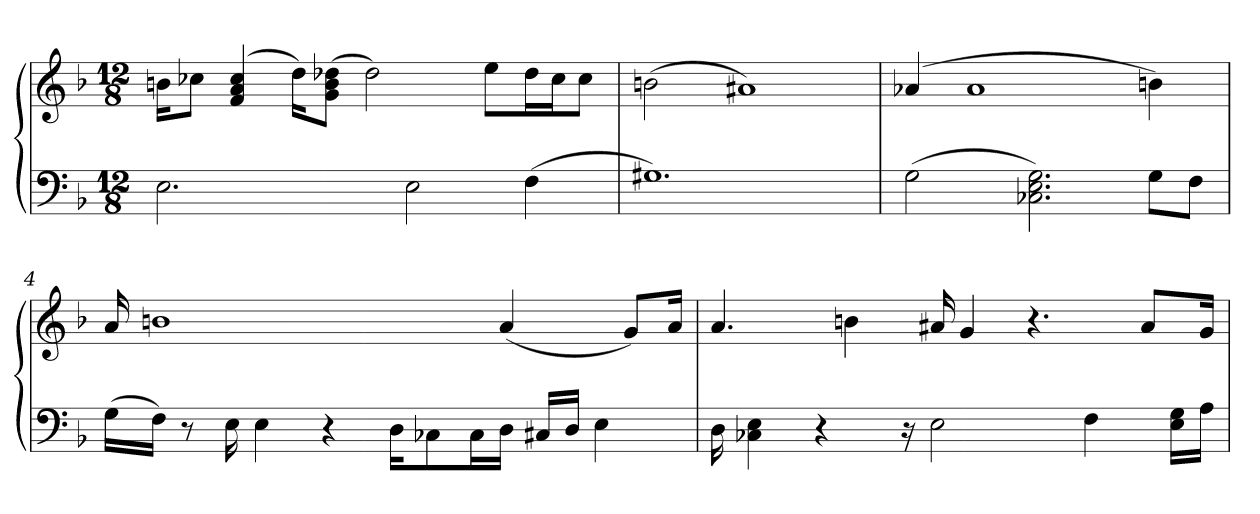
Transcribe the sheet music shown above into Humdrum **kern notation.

**kern	**kern
*part1	*part1
*staff2	*staff1
*clefF4	*clefG2
*k[b-]	*k[b-]
*M12/8	*M12/8
=1	=1
2.E	16bn\KL
.	8cc-X\J
.	(4f 4a 4cc-
.	16dd\KL)
.	(8g\ 8b\ 8dd-X\J
.	2dd-)
2E	.
.	8ee\L
(4F	16dd-\L
.	16cc-\J
.	8cc-\J
=2	=2
1.G#X)	(2bn
.	1a#X)
=3	=3
(2G	(4a-X
.	1a-
2.C-X 2.E 2.G)	.
8G\L	4bn)
8F\J	.
=4	=4
(16G\LL	16a
16F\JJ)	1bn
8r	.
16E	.
4E	.
4r	.
16D\KL	.
8C-X\	.
16C-\L	.
16D\JJ	(4a
16C#X/LL	.
16D/JJ	.
4E	.
.	8g/L)
.	16a/Jk
=5	=5
16D	4.a
4C-X 4E	.
4r	.
.	4bn
16r	.
2E	16a#X
.	4g
.	4.r
4F	.
.	8a#/L
16E\ 16G\LL	.
16A\JJ	16g/Jk
=	=
*-	*-
